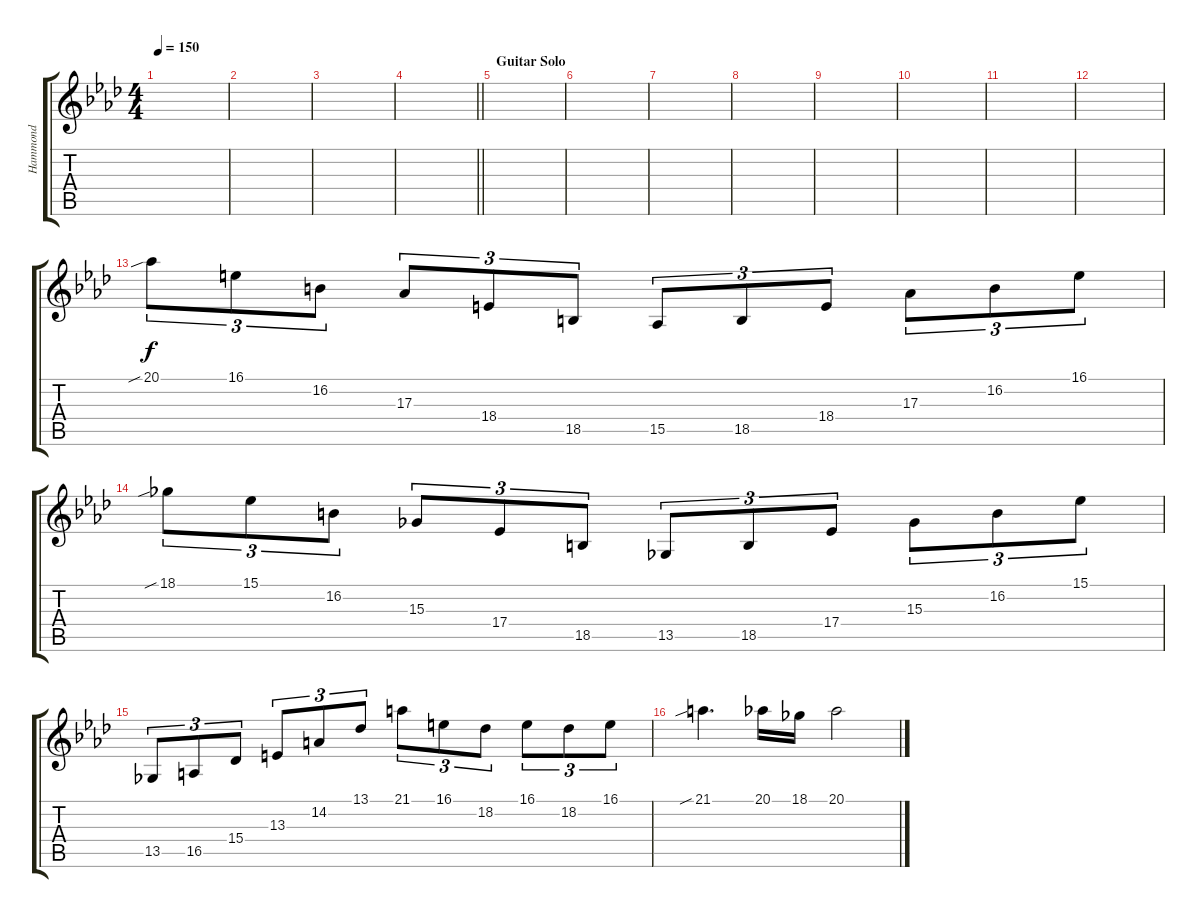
\track ("Hammond" "Hammond") {instrument rockorgan}
\staff {score tabs}
\tuning (C4 G3 Eb3 Bb2 F2 C2) {hide}
\ts (4 4)
\tempo 150
\clef g2
\ks fminor
|
|
|
\barLineRight lightlight
|
\section ("" "Guitar Solo")
|
|
|
|
|
|
|
|
20.1{sib}.8{tu (3 2)} 16.1.8{tu (3 2)} 16.2.8{tu (3 2)} 17.3.8{tu (3 2)} 18.4.8{tu (3 2)} 18.5.8{tu (3 2)} 15.5.8{tu (3 2)} 18.5.8{tu (3 2)} 18.4.8{tu (3 2)} 17.3.8{tu (3 2)} 16.2.8{tu (3 2)} 16.1.8{tu (3 2)} |
18.1{sib}.8{tu (3 2)} 15.1.8{tu (3 2)} 16.2.8{tu (3 2)} 15.3.8{tu (3 2)} 17.4.8{tu (3 2)} 18.5.8{tu (3 2)} 13.5.8{tu (3 2)} 18.5.8{tu (3 2)} 17.4.8{tu (3 2)} 15.3.8{tu (3 2)} 16.2.8{tu (3 2)} 15.1.8{tu (3 2)} |
13.5.8{tu (3 2)} 16.5.8{tu (3 2)} 15.4.8{tu (3 2)} 13.3.8{tu (3 2)} 14.2.8{tu (3 2)} 13.1.8{tu (3 2)} 21.1.8{tu (3 2)} 16.1.8{tu (3 2)} 18.2.8{tu (3 2)} 16.1.8{tu (3 2)} 18.2.8{tu (3 2)} 16.1.8{tu (3 2)} |
21.1{sib}.4{d} 20.1.16 18.1.16 20.1.2
